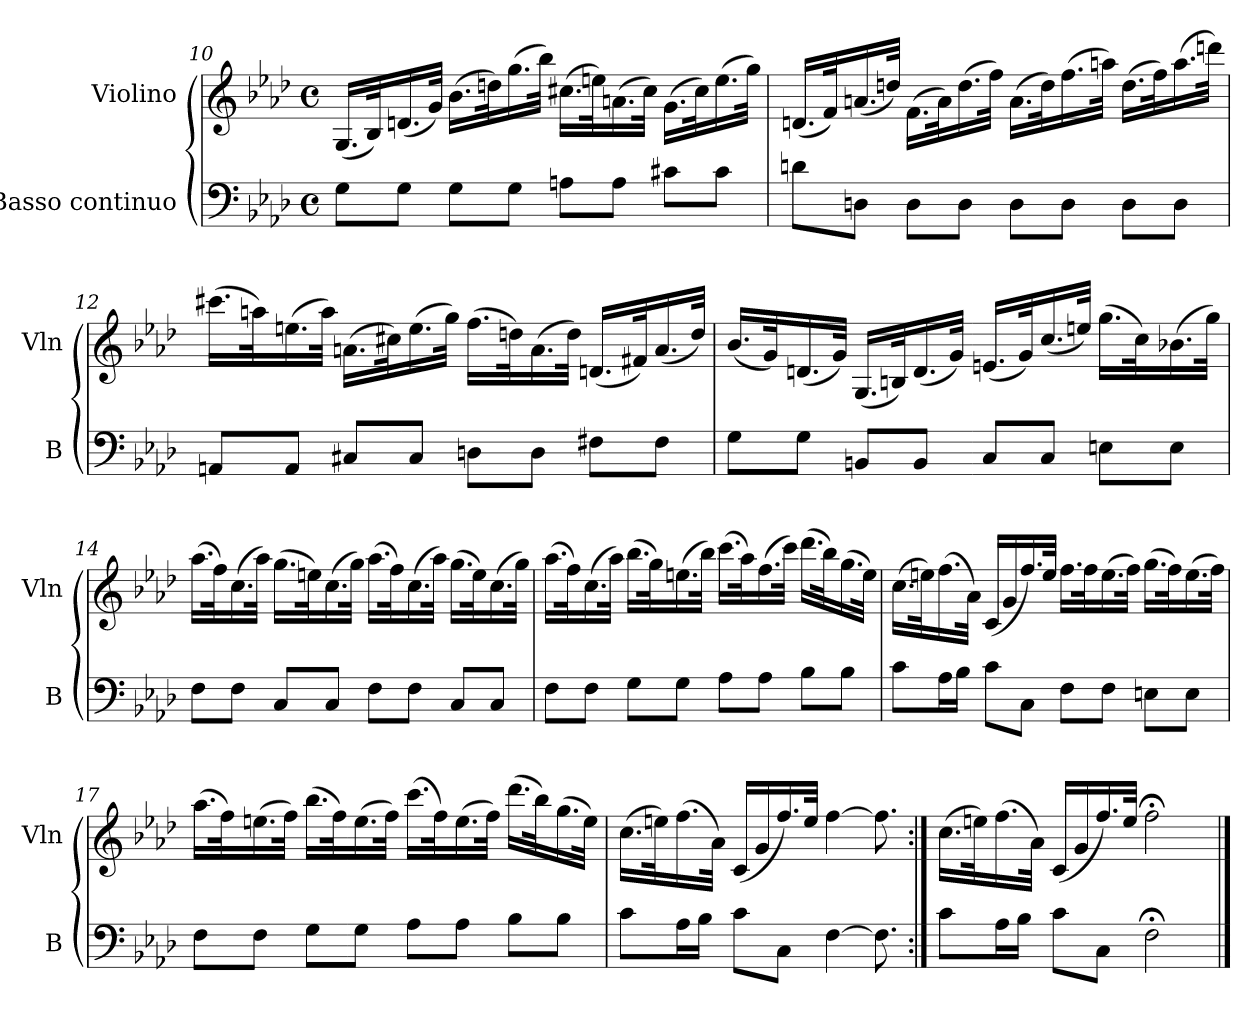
**kern	**kern
*part2	*part1
*staff2	*staff1
*I"Basso continuo	*I"Violino
*I'B	*I'Vln
*clefF4	*clefG2
*k[b-e-a-d-]	*k[b-e-a-d-]
*f:	*f:
*M4/4	*M4/4
*met(c)	*met(c)
=10	=10
8G\L	(16.G/LL
.	32B-/K)
8G\J	(16.dn/
.	32g/JJk)
8G\L	(16.b-\LL
.	32ddn\K)
8G\J	(16.gg\
.	32bb-\JJk)
8An\L	(16.cc#X\LL
.	32een\K)
8A\J	(16.an\
.	32cc#\JJk)
8c#X\L	(16.g\LL
.	32cc#\K)
8c#\J	(16.ee\
.	32gg\JJk)
=11	=11
8dn\L	(16.dn/LL
.	32f/K)
8Dn\J	(16.an/
.	32ddn/JJk)
8D\L	(16.f\LL
.	32a\K)
8D\J	(16.dd\
.	32ff\JJk)
8D\L	(16.a\LL
.	32dd\K)
8D\J	(16.ff\
.	32aan\JJk)
8D\L	(16.dd\LL
.	32ff\K)
8D\J	(16.aa\
.	32dddn\JJk)
=12	=12
8AAn/L	(16.ccc#X\LL
.	32aan\K)
8AA/J	(16.een\
.	32aa\JJk)
8C#X/L	(16.an\LL
.	32cc#X\K)
8C#/J	(16.ee\
.	32gg\JJk)
8Dn\L	(16.ff\LL
.	32ddn\K)
8D\J	(16.a\
.	32dd\JJk)
8F#X\L	(16.dn/LL
.	32f#X/K)
8F#\J	(16.a/
.	32dd/JJk)
=13	=13
8G\L	(16.b-/LL
.	32g/K)
8G\J	(16.dn/
.	32g/JJk)
8BBn/L	(16.G/LL
.	32Bn/K)
8BB/J	(16.d/
.	32g/JJk)
8C/L	(16.en/LL
.	32g/K)
8C/J	(16.cc/
.	32een/JJk)
8En\L	(16.gg\LL
.	32cc\K)
8E\J	(16.b-X\
.	32gg\JJk)
=14	=14
8F\L	(16.aa-\LL
.	32ff\K)
8F\J	(16.cc\
.	32aa-\JJk)
8C/L	(16.gg\LL
.	32een\K)
8C/J	(16.cc\
.	32gg\JJk)
8F\L	(16.aa-\LL
.	32ff\K)
8F\J	(16.cc\
.	32aa-\JJk)
8C/L	(16.gg\LL
.	32ee\K)
8C/J	(16.cc\
.	32gg\JJk)
=15	=15
8F\L	(16.aa-\LL
.	32ff\K)
8F\J	(16.cc\
.	32aa-\JJk)
8G\L	(16.bb-\LL
.	32gg\K)
8G\J	(16.een\
.	32bb-\JJk)
8A-\L	(16.ccc\LL
.	32aa-\K)
8A-\J	(16.ff\
.	32ccc\JJk)
8B-\L	(16.ddd-\LL
.	32bb-\K)
8B-\J	(16.gg\
.	32ee\JJk)
=16	=16
8c\L	(16.cc\LL
.	32een\K)
16A-\L	(16.ff\
16B-\JJ	.
.	32a-\JJk)
8c\L	(16c/LL
.	16g/
8C\J	16.ff/)
.	32ee/JJk
8F\L	16.ff\LL
.	32ff\K
8F\J	(16.ee\
.	32ff\JJk)
8En\L	(16.gg\LL
.	32ff\K)
8E\J	(16.ee\
.	32ff\JJk)
=17	=17
8F\L	(16.aa-\LL
.	32ff\K)
8F\J	(16.een\
.	32ff\JJk)
8G\L	(16.bb-\LL
.	32ff\K)
8G\J	(16.ee\
.	32ff\JJk)
8A-\L	(16.ccc\LL
.	32ff\K)
8A-\J	(16.ee\
.	32ff\JJk)
8B-\L	(16.ddd-\LL
.	32bb-\K)
8B-\J	(16.gg\
.	32ee\JJk)
=18	=18
8c\L	(16.cc\LL
.	32een\K)
16A-\L	(16.ff\
16B-\JJ	.
.	32a-\JJk)
8c\L	(16c/LL
.	16g/
8C\J	16.ff/)
.	32ee/JJk
[4F\	[4ff\
8.F\]	8.ff\]
=18:|!	=18:|!
8c\L	(16.cc\LL
.	32een\K)
16A-\L	(16.ff\
16B-\JJ	.
.	32a-\JJk)
8c\L	(16c/LL
.	16g/
8C\J	16.ff/)
.	32ee/JJk
2F;<\	2ff;<\
==	==
*-	*-
